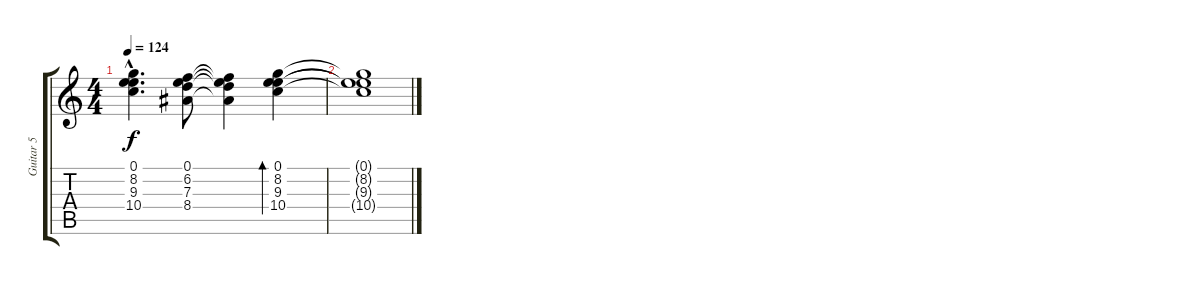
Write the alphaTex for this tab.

\track ("Guitar 5" "Guitar 5") {instrument electricguitarclean}
\staff {score tabs}
\tuning (E4 B3 G3 D3 A2 E2) {hide}
\ts (4 4)
\tempo 124
\clef g2
\ks c
(0.1{hac} 8.2{hac} 9.3{hac} 10.4{hac}).4{d dy f} (0.1 6.2 7.3 8.4).8 (0.1{t} 6.2{t} 7.3{t} 8.4{t}).4 (0.1 8.2 9.3 10.4).4{bd 480} |
(0.1{t} 8.2{t} 9.3{t} 10.4{t}).1
